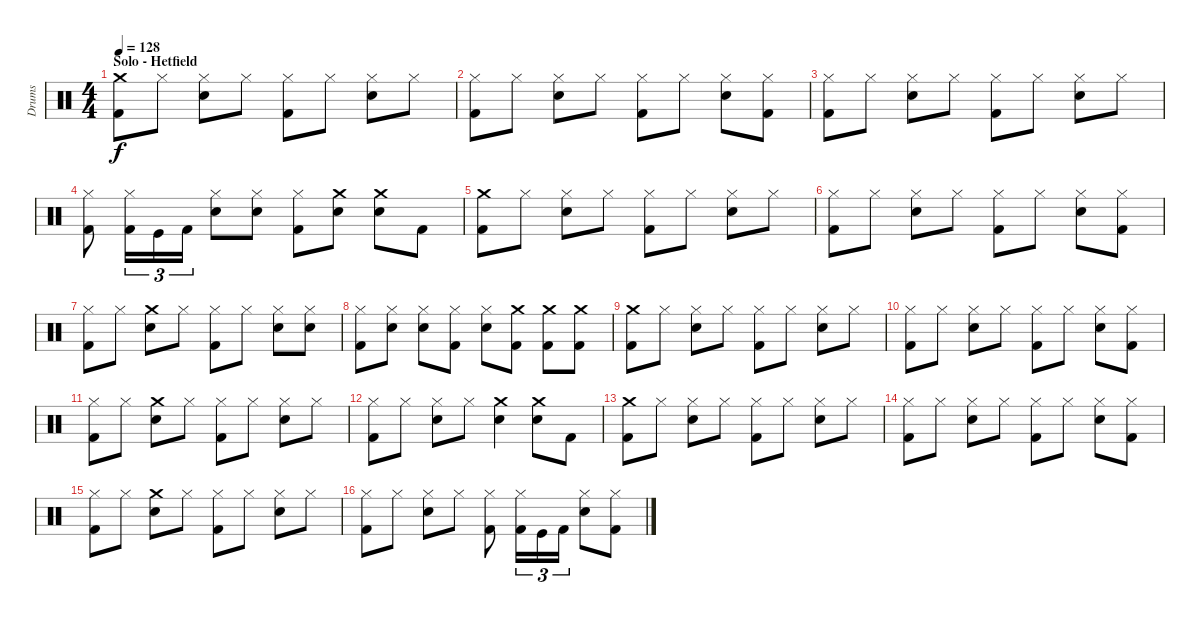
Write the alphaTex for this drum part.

\track ("Drums" "Drums") {instrument percussion}
\staff {score}
\articulation defaults
\ts (4 4)
\section ("" "Solo - Hetfield")
\tempo 128
\clef neutral
\ks c
("Crash medium (hit)" "Kick (hit) 2").8{dy f} "Hi-Hat (closed)".8 ("Snare (hit) 2" "Hi-Hat (closed)").8 "Hi-Hat (closed)".8 ("Hi-Hat (closed)" "Kick (hit) 2").8 "Hi-Hat (closed)".8 ("Snare (hit) 2" "Hi-Hat (closed)").8 "Hi-Hat (closed)".8 |
("Hi-Hat (closed)" "Kick (hit) 2").8 "Hi-Hat (closed)".8 ("Snare (hit) 2" "Hi-Hat (closed)").8 "Hi-Hat (closed)".8 ("Hi-Hat (closed)" "Kick (hit) 2").8 "Hi-Hat (closed)".8 ("Snare (hit) 2" "Hi-Hat (closed)").8 ("Hi-Hat (closed)" "Kick (hit) 2").8 |
("Hi-Hat (closed)" "Kick (hit) 2").8 "Hi-Hat (closed)".8 ("Snare (hit) 2" "Hi-Hat (closed)").8 "Hi-Hat (closed)".8 ("Hi-Hat (closed)" "Kick (hit) 2").8 "Hi-Hat (closed)".8 ("Snare (hit) 2" "Hi-Hat (closed)").8 "Hi-Hat (closed)".8 |
("Kick (hit) 2" "Hi-Hat (closed)").8 ("Kick (hit) 2" "Hi-Hat (closed)").16{tu (3 2)} "Kick (hit)".16{tu (3 2)} "Kick (hit) 2".16{tu (3 2)} ("Snare (hit) 2" "Hi-Hat (closed)").8 ("Snare (hit) 2" "Hi-Hat (closed)").8 ("Kick (hit) 2" "Hi-Hat (closed)").8 ("Crash medium (hit)" "Snare (hit) 2").8 ("Snare (hit) 2" "Crash medium (hit)").8 "Kick (hit) 2".8 |
("Crash medium (hit)" "Kick (hit) 2").8 "Hi-Hat (closed)".8 ("Snare (hit) 2" "Hi-Hat (closed)").8 "Hi-Hat (closed)".8 ("Hi-Hat (closed)" "Kick (hit) 2").8 "Hi-Hat (closed)".8 ("Snare (hit) 2" "Hi-Hat (closed)").8 "Hi-Hat (closed)".8 |
("Hi-Hat (closed)" "Kick (hit) 2").8 "Hi-Hat (closed)".8 ("Snare (hit) 2" "Hi-Hat (closed)").8 "Hi-Hat (closed)".8 ("Hi-Hat (closed)" "Kick (hit) 2").8 "Hi-Hat (closed)".8 ("Snare (hit) 2" "Hi-Hat (closed)").8 ("Hi-Hat (closed)" "Kick (hit) 2").8 |
("Hi-Hat (closed)" "Kick (hit) 2").8 "Hi-Hat (closed)".8 ("Crash medium (hit)" "Snare (hit) 2").8 "Hi-Hat (closed)".8 ("Hi-Hat (closed)" "Kick (hit) 2").8 "Hi-Hat (closed)".8 ("Snare (hit) 2" "Hi-Hat (closed)").8 ("Snare (hit) 2" "Hi-Hat (closed)").8 |
("Kick (hit) 2" "Hi-Hat (closed)").8 ("Snare (hit) 2" "Hi-Hat (closed)").8 ("Snare (hit) 2" "Hi-Hat (closed)").8 ("Hi-Hat (closed)" "Kick (hit) 2").8 ("Snare (hit) 2" "Hi-Hat (closed)").8 ("Crash medium (hit)" "Kick (hit) 2").8 ("Crash medium (hit)" "Kick (hit) 2").8 ("Crash medium (hit)" "Kick (hit) 2").8 |
("Crash medium (hit)" "Kick (hit) 2").8 "Hi-Hat (closed)".8 ("Snare (hit) 2" "Hi-Hat (closed)").8 "Hi-Hat (closed)".8 ("Hi-Hat (closed)" "Kick (hit) 2").8 "Hi-Hat (closed)".8 ("Snare (hit) 2" "Hi-Hat (closed)").8 "Hi-Hat (closed)".8 |
("Hi-Hat (closed)" "Kick (hit) 2").8 "Hi-Hat (closed)".8 ("Snare (hit) 2" "Hi-Hat (closed)").8 "Hi-Hat (closed)".8 ("Hi-Hat (closed)" "Kick (hit) 2").8 "Hi-Hat (closed)".8 ("Snare (hit) 2" "Hi-Hat (closed)").8 ("Hi-Hat (closed)" "Kick (hit) 2").8 |
("Hi-Hat (closed)" "Kick (hit) 2").8 "Hi-Hat (closed)".8 ("Crash medium (hit)" "Snare (hit) 2").8 "Hi-Hat (closed)".8 ("Hi-Hat (closed)" "Kick (hit) 2").8 "Hi-Hat (closed)".8 ("Snare (hit) 2" "Hi-Hat (closed)").8 "Hi-Hat (closed)".8 |
("Hi-Hat (closed)" "Kick (hit) 2").8 "Hi-Hat (closed)".8 ("Hi-Hat (closed)" "Snare (hit) 2").8 "Hi-Hat (closed)".8 ("Crash medium (hit)" "Snare (hit) 2").4 ("Crash medium (hit)" "Snare (hit) 2").8 "Kick (hit) 2".8 |
("Crash medium (hit)" "Kick (hit) 2").8 "Hi-Hat (closed)".8 ("Snare (hit) 2" "Hi-Hat (closed)").8 "Hi-Hat (closed)".8 ("Hi-Hat (closed)" "Kick (hit) 2").8 "Hi-Hat (closed)".8 ("Snare (hit) 2" "Hi-Hat (closed)").8 "Hi-Hat (closed)".8 |
("Hi-Hat (closed)" "Kick (hit) 2").8 "Hi-Hat (closed)".8 ("Snare (hit) 2" "Hi-Hat (closed)").8 "Hi-Hat (closed)".8 ("Hi-Hat (closed)" "Kick (hit) 2").8 "Hi-Hat (closed)".8 ("Snare (hit) 2" "Hi-Hat (closed)").8 ("Hi-Hat (closed)" "Kick (hit) 2").8 |
("Hi-Hat (closed)" "Kick (hit) 2").8 "Hi-Hat (closed)".8 ("Crash medium (hit)" "Snare (hit) 2").8 "Hi-Hat (closed)".8 ("Hi-Hat (closed)" "Kick (hit) 2").8 "Hi-Hat (closed)".8 ("Snare (hit) 2" "Hi-Hat (closed)").8 "Hi-Hat (closed)".8 |
("Kick (hit) 2" "Hi-Hat (closed)").8 "Hi-Hat (closed)".8 ("Hi-Hat (closed)" "Snare (hit) 2").8 "Hi-Hat (closed)".8 ("Kick (hit) 2" "Hi-Hat (closed)").8 ("Kick (hit) 2" "Hi-Hat (closed)").16{tu (3 2)} "Kick (hit)".16{tu (3 2)} "Kick (hit) 2".16{tu (3 2)} ("Snare (hit) 2" "Hi-Hat (closed)").8 ("Kick (hit) 2" "Hi-Hat (closed)").8
